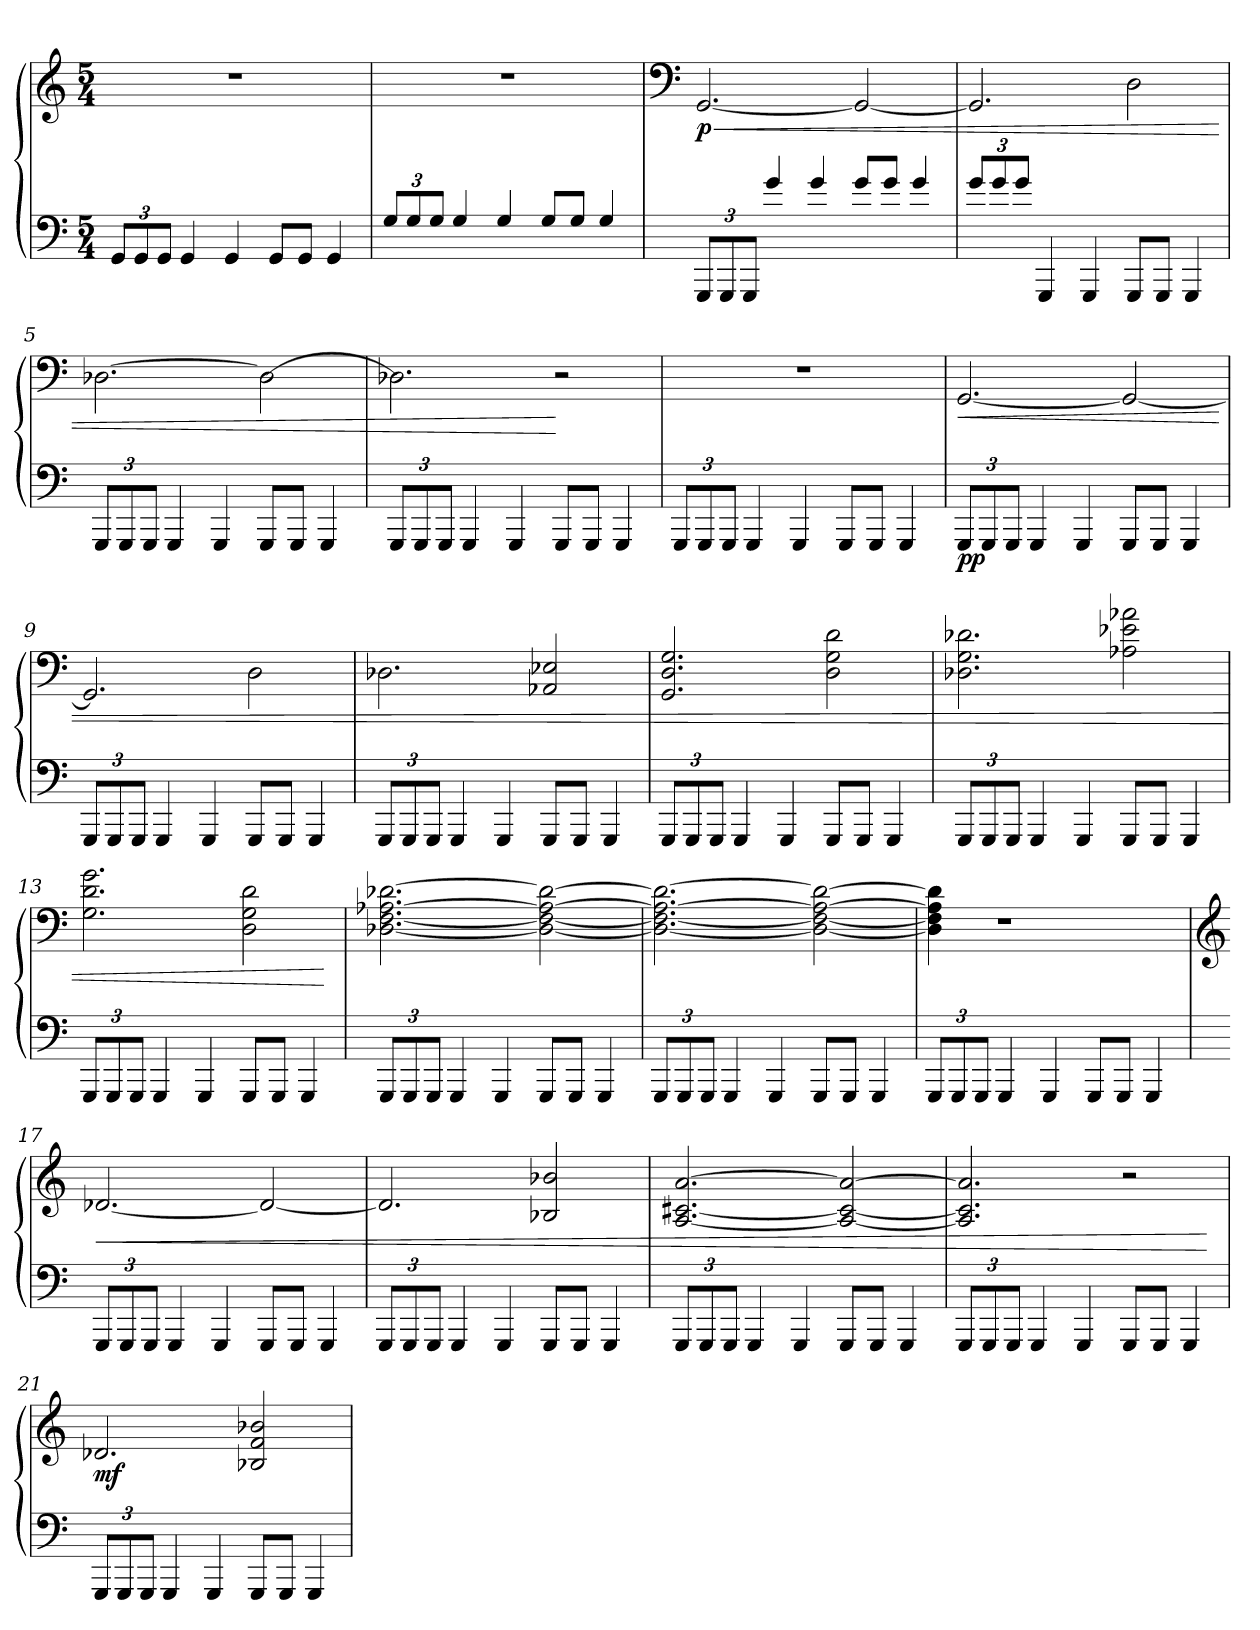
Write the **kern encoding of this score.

**kern	**kern	**dynam
*part1	*part1	*part1
*staff2	*staff1	*staff1/2
*clefF4	*clefG2	*
*k[]	*k[]	*
*M5/4	*M5/4	*
*Xbrackettup	*	*
=1	=1	=1
!	!	!LO:DY:b=2
!	!	!LO:DY:n=1:a
12GG/L	4%5r	p M.M. = 160
12GG/	.	.
12GG/J	.	.
4GG/	.	.
4GG/	.	.
8GG/L	.	.
8GG/J	.	.
4GG/	.	.
=2	=2	=2
12G/L	4%5r	.
12G/	.	.
12G/J	.	.
4G/	.	.
4G/	.	.
8G/L	.	.
8G/J	.	.
4G/	.	.
=3	=3	=3
*	*clefF4	*
!	!	!LO:HP:b
!	!	!LO:DY:n=1:b
12GGG/L	[2.GG/	< p
12GGG/	.	.
12GGG/J	.	.
4g/	.	.
4g/	.	.
8g/L	2GG/_	.
8g/J	.	.
4g/	.	.
!!LO:LB:g=z
=4	=4	=4
12g/L	2.GG/]	.
12g/	.	.
12g/J	.	.
4GGG/	.	.
4GGG/	.	.
8GGG/L	2D\	.
8GGG/J	.	.
4GGG/	.	.
=5	=5	=5
12GGG/L	[2.D-X\	.
12GGG/	.	.
12GGG/J	.	.
4GGG/	.	.
4GGG/	.	.
8GGG/L	2D-\_	.
8GGG/J	.	.
4GGG/	.	.
=6	=6	=6
12GGG/L	2.D-X\]	.
12GGG/	.	.
12GGG/J	.	.
4GGG/	.	.
4GGG/	.	.
8GGG/L	2r	[
8GGG/J	.	.
4GGG/	.	.
=7	=7	=7
12GGG/L	4%5r	.
12GGG/	.	.
12GGG/J	.	.
4GGG/	.	.
4GGG/	.	.
8GGG/L	.	.
8GGG/J	.	.
4GGG/	.	.
!!LO:LB:g=z
=8	=8	=8
!	!	!LO:HP:b
!	!	!LO:DY:n=1:b=2
!	!	!LO:DY:n=2:b
12GGG/L	[2.GG/	< p p
12GGG/	.	.
12GGG/J	.	.
4GGG/	.	.
4GGG/	.	.
8GGG/L	2GG/_	.
8GGG/J	.	.
4GGG/	.	.
=9	=9	=9
12GGG/L	2.GG/]	.
12GGG/	.	.
12GGG/J	.	.
4GGG/	.	.
4GGG/	.	.
8GGG/L	2D\	.
8GGG/J	.	.
4GGG/	.	.
=10	=10	=10
12GGG/L	2.D-X\	.
12GGG/	.	.
12GGG/J	.	.
4GGG/	.	.
4GGG/	.	.
8GGG/L	2AA-X/ 2E-X/	.
8GGG/J	.	.
4GGG/	.	.
=11	=11	=11
12GGG/L	2.GG/ 2.D/ 2.G/	.
12GGG/	.	.
12GGG/J	.	.
4GGG/	.	.
4GGG/	.	.
8GGG/L	2D\ 2G\ 2d\	.
8GGG/J	.	.
4GGG/	.	.
!!LO:LB:g=z
=12	=12	=12
12GGG/L	2.D-X\ 2.G\ 2.d-X\	.
12GGG/	.	.
12GGG/J	.	.
4GGG/	.	.
4GGG/	.	.
8GGG/L	2A-X\ 2e-X\ 2a-X\	.
8GGG/J	.	.
4GGG/	.	.
=13	=13	=13
12GGG/L	2.G\ 2.d\ 2.g\	.
12GGG/	.	.
12GGG/J	.	.
4GGG/	.	.
4GGG/	.	.
8GGG/L	2D\ 2G\ 2d\	.
8GGG/J	.	.
4GGG/	.	.
.	.	[
=14	=14	=14
!	!	!LO:DY:b=2
!	!	!LO:DY:n=1:b
12GGG/L	[2.D-X\ [2.F\ [2.A-X\ [2.d-X\	mp mf
12GGG/	.	.
12GGG/J	.	.
4GGG/	.	.
4GGG/	.	.
8GGG/L	2D-_\ 2F_\ 2A-_\ 2d-_\	.
8GGG/J	.	.
4GGG/	.	.
!!LO:LB:g=z
=15	=15	=15
12GGG/L	2.D-_\ 2.F_\ 2.A-_\ 2.d-_\	.
12GGG/	.	.
12GGG/J	.	.
4GGG/	.	.
4GGG/	.	.
8GGG/L	2D-_\ 2F_\ 2A-_\ 2d-_\	.
8GGG/J	.	.
4GGG/	.	.
=16	=16	=16
12GGG/L	4D-]\ 4F]\ 4A-]\ 4d-]\	.
12GGG/	.	.
12GGG/J	.	.
4GGG/	1r	.
4GGG/	.	.
8GGG/L	.	.
8GGG/J	.	.
4GGG/	.	.
=17	=17	=17
*	*clefG2	*
!	!	!LO:HP:b
!	!	!LO:DY:n=1:b=2
!	!	!LO:DY:n=2:b
12GGG/L	[2.d-X/	< mp mf
12GGG/	.	.
12GGG/J	.	.
4GGG/	.	.
4GGG/	.	.
8GGG/L	2d-/_	.
8GGG/J	.	.
4GGG/	.	.
=18	=18	=18
12GGG/L	2.d-/]	.
12GGG/	.	.
12GGG/J	.	.
4GGG/	.	.
4GGG/	.	.
8GGG/L	2B-X/ 2b-X/	.
8GGG/J	.	.
4GGG/	.	.
!!LO:PB:g=z
=19	=19	=19
12GGG/L	[2.A/ [2.c#X/ [2.a/	.
12GGG/	.	.
12GGG/J	.	.
4GGG/	.	.
4GGG/	.	.
8GGG/L	2A_/ 2c#_/ 2a_/	.
8GGG/J	.	.
4GGG/	.	.
=20	=20	=20
12GGG/L	2.A]/ 2.c#]/ 2.a]/	.
12GGG/	.	.
12GGG/J	.	.
4GGG/	.	.
4GGG/	.	.
8GGG/L	2r	.
8GGG/J	.	.
4GGG/	.	.
.	.	[
=21	=21	=21
!	!	!LO:DY:b
12GGG/L	2.d-X/	mf
12GGG/	.	.
12GGG/J	.	.
4GGG/	.	.
4GGG/	.	.
8GGG/L	2B-X/ 2f/ 2b-X/	.
8GGG/J	.	.
4GGG/	.	.
=	=	=
*-	*-	*-
